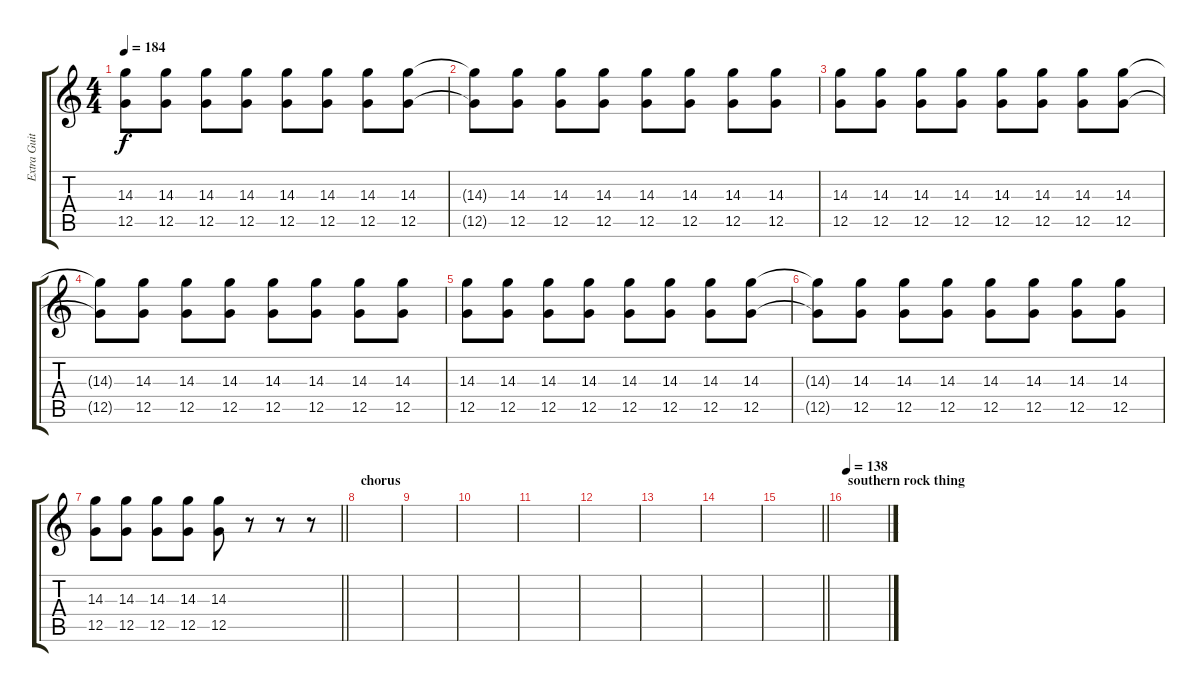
\track ("Extra Guitar" "Extra Guit") {instrument overdrivenguitar}
\staff {score tabs}
\tuning (D4 A3 F3 C3 G2 C2) {hide}
\ts (4 4)
\tempo 184
\clef g2
\ks c
(14.3 12.5).8{dy f} (14.3 12.5).8 (14.3 12.5).8 (14.3 12.5).8 (14.3 12.5).8 (14.3 12.5).8 (14.3 12.5).8 (14.3 12.5).8 |
(14.3{t} 12.5{t}).8 (14.3 12.5).8 (14.3 12.5).8 (14.3 12.5).8 (14.3 12.5).8 (14.3 12.5).8 (14.3 12.5).8 (14.3 12.5).8 |
(14.3 12.5).8 (14.3 12.5).8 (14.3 12.5).8 (14.3 12.5).8 (14.3 12.5).8 (14.3 12.5).8 (14.3 12.5).8 (14.3 12.5).8 |
(14.3{t} 12.5{t}).8 (14.3 12.5).8 (14.3 12.5).8 (14.3 12.5).8 (14.3 12.5).8 (14.3 12.5).8 (14.3 12.5).8 (14.3 12.5).8 |
(14.3 12.5).8 (14.3 12.5).8 (14.3 12.5).8 (14.3 12.5).8 (14.3 12.5).8 (14.3 12.5).8 (14.3 12.5).8 (14.3 12.5).8 |
(14.3{t} 12.5{t}).8 (14.3 12.5).8 (14.3 12.5).8 (14.3 12.5).8 (14.3 12.5).8 (14.3 12.5).8 (14.3 12.5).8 (14.3 12.5).8 |
\barLineRight lightlight
(14.3 12.5).8 (14.3 12.5).8 (14.3 12.5).8 (14.3 12.5).8 (14.3 12.5).8 r.8 r.8 r.8 |
\section ("" "chorus")
|
|
|
|
|
|
|
\barLineRight lightlight
|
\section ("" "southern rock thing")
\tempo 138
